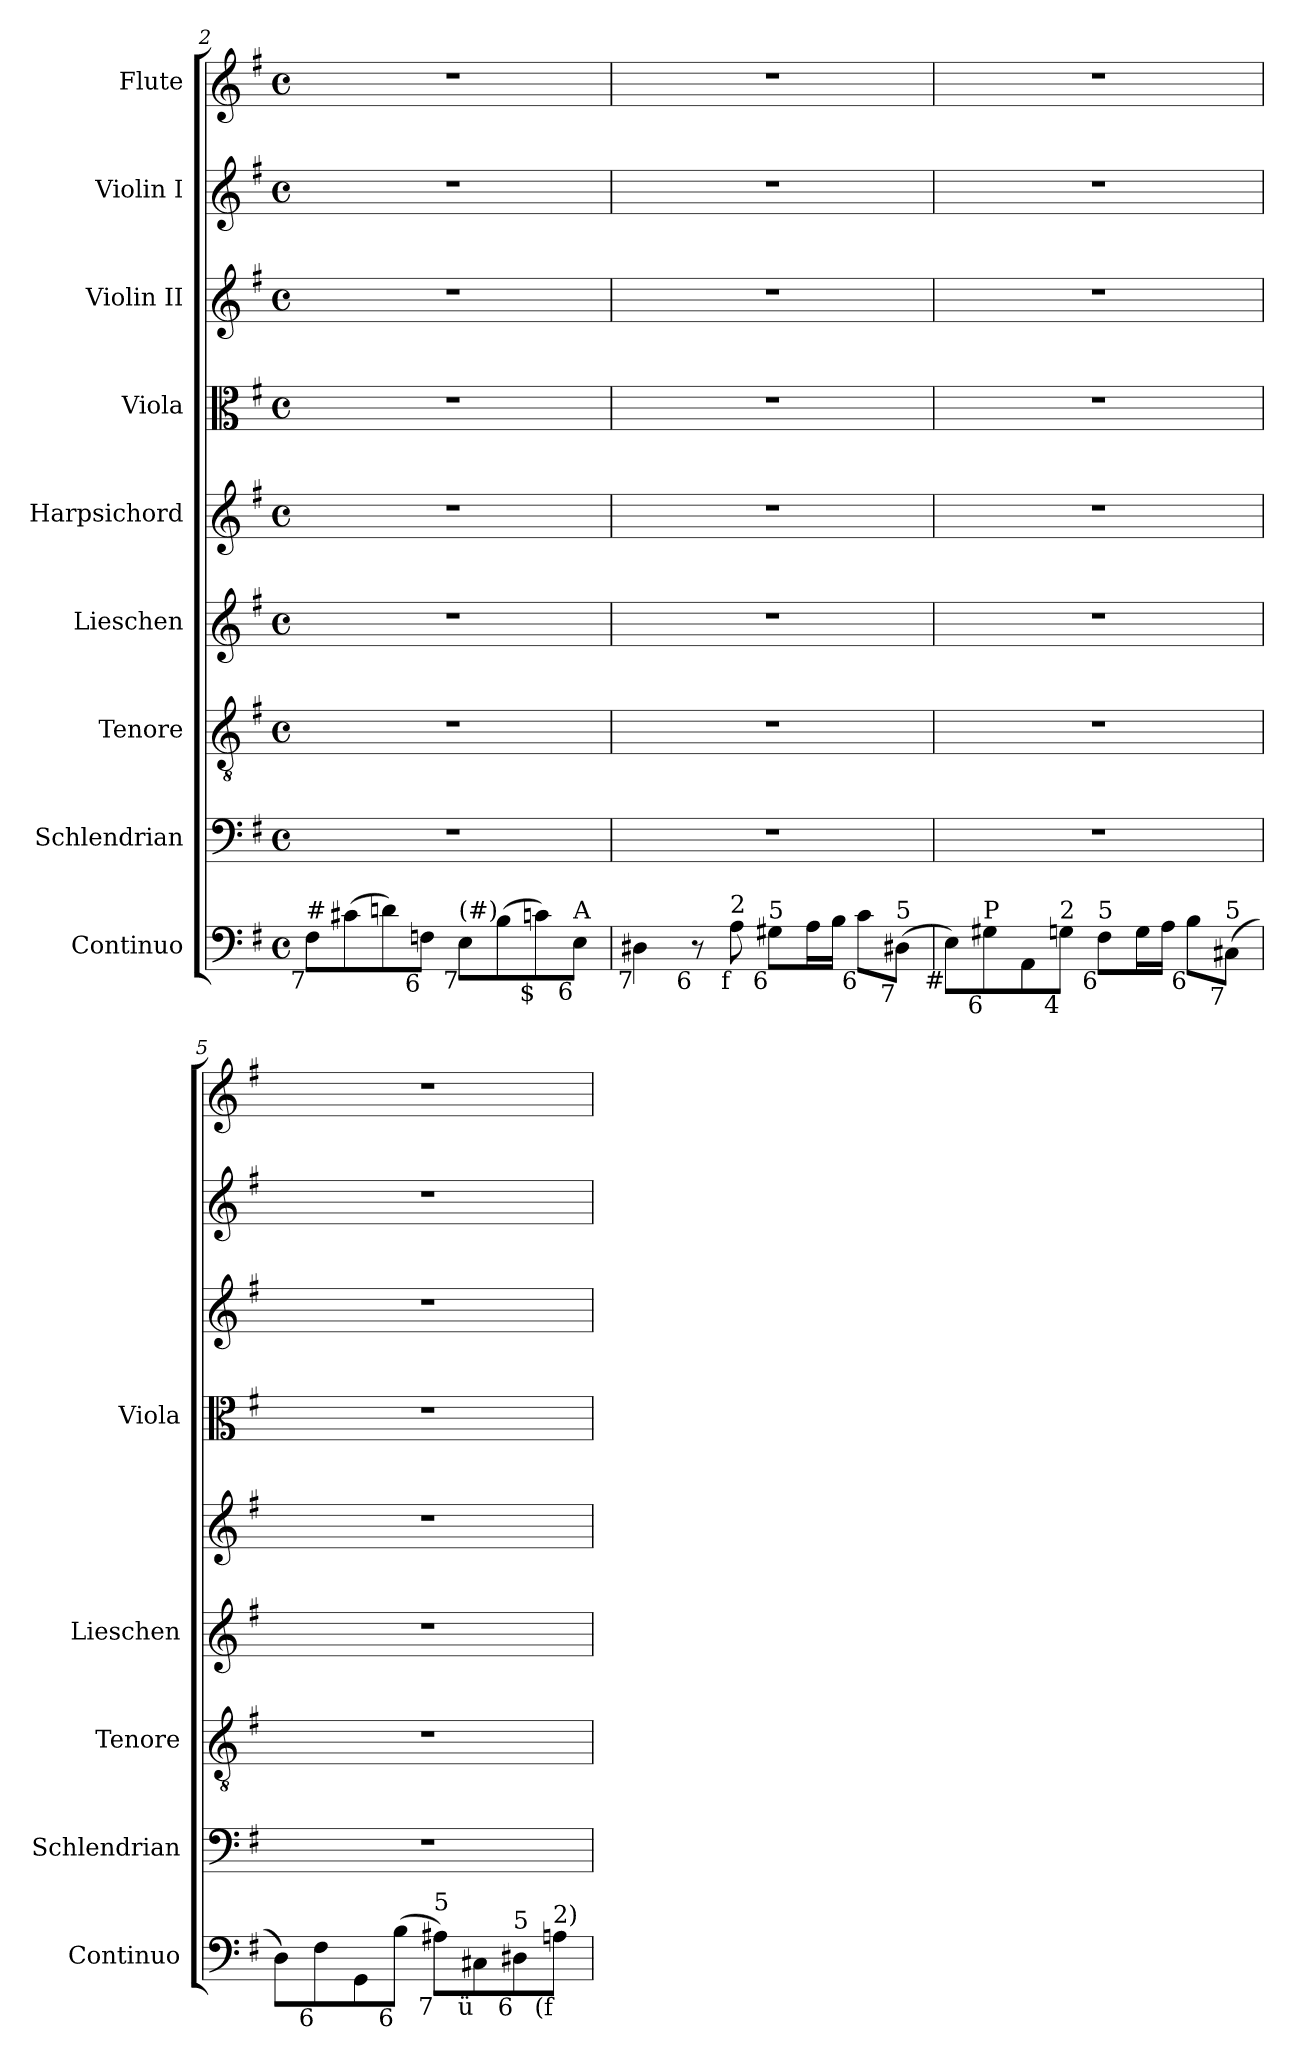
**kern	**kern	**kern	**kern	**kern	**kern	**kern	**kern	**kern
*part9	*part8	*part7	*part6	*part5	*part4	*part3	*part2	*part1
*staff9	*staff8	*staff7	*staff6	*staff5	*staff4	*staff3	*staff2	*staff1
*I"Continuo	*I"Schlendrian	*I"Tenore	*I"Lieschen	*I"Harpsichord	*I"Viola	*I"Violin II	*I"Violin I	*I"Flute
*I'Continuo	*I'Schlendrian	*I'Tenore	*I'Lieschen	*	*I'Viola	*	*	*
*clefF4	*clefF4	*clefGv2	*clefG2	*clefG2	*clefC3	*clefG2	*clefG2	*clefG2
*	*	*ITrd7c12	*	*	*	*	*	*
*k[f#]	*k[f#]	*k[f#]	*k[f#]	*k[f#]	*k[f#]	*k[f#]	*k[f#]	*k[f#]
*G:	*G:	*G:	*G:	*G:	*G:	*G:	*G:	*G:
*M4/4	*M4/4	*M4/4	*M4/4	*M4/4	*M4/4	*M4/4	*M4/4	*M4/4
*met(c)	*met(c)	*met(c)	*met(c)	*met(c)	*met(c)	*met(c)	*met(c)	*met(c)
=2	=2	=2	=2	=2	=2	=2	=2	=2
!LO:TX:b:rj:t=7	!	!	!	!	!	!	!	!
!LO:TX:t=#	!	!	!	!	!	!	!	!
8F#i\L	1r	1r	1r	1r	1r	1r	1r	1r
(8c#Xi\	.	.	.	.	.	.	.	.
8dni\)	.	.	.	.	.	.	.	.
!LO:TX:b:rj:t=6	!	!	!	!	!	!	!	!
8Fni\J	.	.	.	.	.	.	.	.
!LO:TX:b:rj:t=7	!	!	!	!	!	!	!	!
!LO:TX:t=(#)	!	!	!	!	!	!	!	!
8Ei\L	.	.	.	.	.	.	.	.
(8Bi\	.	.	.	.	.	.	.	.
!LO:TX:b:rj:t=$	!	!	!	!	!	!	!	!
8cni\)	.	.	.	.	.	.	.	.
!LO:TX:b:rj:t=6	!	!	!	!	!	!	!	!
!LO:TX:t=A	!	!	!	!	!	!	!	!
8Ei\J	.	.	.	.	.	.	.	.
=3	=3	=3	=3	=3	=3	=3	=3	=3
!LO:TX:b:rj:t=7	!	!	!	!	!	!	!	!
4D#Xi\	1r	1r	1r	1r	1r	1r	1r	1r
!LO:TX:b:rj:t=6	!	!	!	!	!	!	!	!
8r	.	.	.	.	.	.	.	.
!LO:TX:b:rj:t=f	!	!	!	!	!	!	!	!
!LO:TX:t=2	!	!	!	!	!	!	!	!
8Ai\	.	.	.	.	.	.	.	.
!LO:TX:b:rj:t=6	!	!	!	!	!	!	!	!
!LO:TX:t=5	!	!	!	!	!	!	!	!
8G#Xi\L	.	.	.	.	.	.	.	.
16Ai\L	.	.	.	.	.	.	.	.
16Bi\JJ	.	.	.	.	.	.	.	.
!LO:TX:b:rj:t=6	!	!	!	!	!	!	!	!
8ci\L	.	.	.	.	.	.	.	.
!LO:TX:b:rj:t=7	!	!	!	!	!	!	!	!
!LO:TX:t=5	!	!	!	!	!	!	!	!
(8D#Xi\J	.	.	.	.	.	.	.	.
=4	=4	=4	=4	=4	=4	=4	=4	=4
!LO:TX:b:rj:t=#	!	!	!	!	!	!	!	!
8Ei\L)	1r	1r	1r	1r	1r	1r	1r	1r
!LO:TX:b:rj:t=6	!	!	!	!	!	!	!	!
!LO:TX:t=P	!	!	!	!	!	!	!	!
8G#Xi\	.	.	.	.	.	.	.	.
8AAi\	.	.	.	.	.	.	.	.
!LO:TX:b:rj:t=4	!	!	!	!	!	!	!	!
!LO:TX:t=2	!	!	!	!	!	!	!	!
8Gni\J	.	.	.	.	.	.	.	.
!LO:TX:b:rj:t=6	!	!	!	!	!	!	!	!
!LO:TX:t=5	!	!	!	!	!	!	!	!
8F#i\L	.	.	.	.	.	.	.	.
16Gi\L	.	.	.	.	.	.	.	.
16Ai\JJ	.	.	.	.	.	.	.	.
!LO:TX:b:rj:t=6	!	!	!	!	!	!	!	!
8Bi\L	.	.	.	.	.	.	.	.
!LO:TX:b:rj:t=7	!	!	!	!	!	!	!	!
!LO:TX:t=5	!	!	!	!	!	!	!	!
(8C#Xi\J	.	.	.	.	.	.	.	.
=5	=5	=5	=5	=5	=5	=5	=5	=5
8Di\L)	1r	1r	1r	1r	1r	1r	1r	1r
!LO:TX:b:rj:t=6	!	!	!	!	!	!	!	!
8F#i\	.	.	.	.	.	.	.	.
8GGi\	.	.	.	.	.	.	.	.
!LO:TX:b:rj:t=6	!	!	!	!	!	!	!	!
(8Bi\J	.	.	.	.	.	.	.	.
!LO:TX:b:rj:t=7	!	!	!	!	!	!	!	!
!LO:TX:t=5	!	!	!	!	!	!	!	!
8A#Xi\L)	.	.	.	.	.	.	.	.
!LO:TX:b:rj:t=ü	!	!	!	!	!	!	!	!
8C#Xi\	.	.	.	.	.	.	.	.
!LO:TX:b:rj:t=6	!	!	!	!	!	!	!	!
!LO:TX:t=5	!	!	!	!	!	!	!	!
8D#Xi\	.	.	.	.	.	.	.	.
!LO:TX:b:rj:t=(f	!	!	!	!	!	!	!	!
!LO:TX:t=2)	!	!	!	!	!	!	!	!
8Ani\J	.	.	.	.	.	.	.	.
=	=	=	=	=	=	=	=	=
*-	*-	*-	*-	*-	*-	*-	*-	*-
